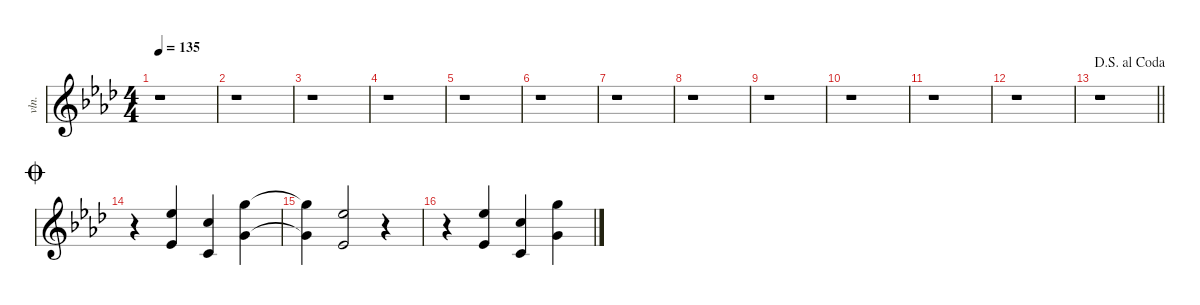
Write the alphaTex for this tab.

\defaultSystemsLayout 4
\hideDynamics
\bracketExtendMode nobrackets
\otherSystemsTrackNameOrientation horizontal
\track ("Synth" "vln.") {defaultSystemsLayout 8 instrument stringensemble1}
\staff {score}
\tuning (E4 B3 G3 D3 A2 E2)
\ts (4 4)
\tempo 135
\clef g2
\ks ab
r.1{dy f beam Down} |
r.1{beam Down} |
r.1{beam Down} |
r.1{beam Down} |
r.1{beam Down} |
r.1{beam Down} |
r.1{beam Down} |
r.1{beam Down} |
r.1{beam Down} |
r.1{beam Down} |
r.1{beam Down} |
r.1{beam Down} |
\jump dalsegnoalcoda
\barLineRight lightlight
r.1{beam Down} |
\jump coda
r.4{beam Down} (11.1{acc b} 8.3{acc b}).4{beam Up} (8.1{acc forcenatural} 5.3{acc forcenatural}).4{beam Up} (15.1{acc forcenatural} 12.3{acc forcenatural}).4{beam Down} |
(15.1{t acc forcenatural} 12.3{t acc forcenatural}).4{beam Down} (11.1{acc b} 8.3{acc b}).2{beam Up} r.4{beam Up} |
r.4{beam Down} (11.1{acc b} 8.3{acc b}).4{beam Up} (8.1{acc forcenatural} 5.3{acc forcenatural}).4{beam Up} (15.1{acc forcenatural} 12.3{acc forcenatural}).4{beam Down}
